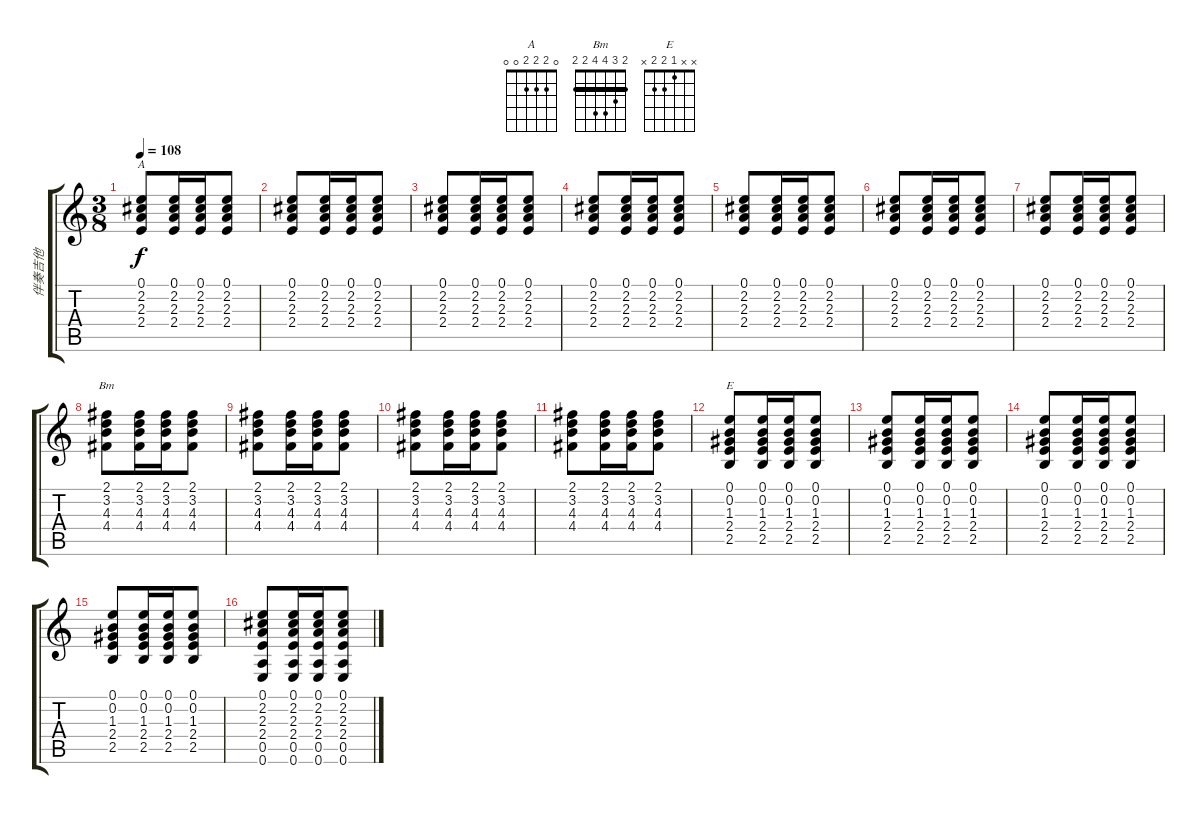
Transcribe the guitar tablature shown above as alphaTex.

\track ("伴奏吉他" "伴奏吉他") {instrument acousticguitarnylon}
\staff {score tabs}
\tuning (E4 B3 G3 D3 A2 E2) {hide}
\chord ("A" 0 2 2 2 0 0)
\chord ("Bm" 2 3 4 4 2 2) {barre 2}
\chord ("E" x x 1 2 2 x)
\ts (3 8)
\tempo 108
\clef g2
\ks c
(0.1 2.2 2.3 2.4).8{ch "A" dy f} (0.1 2.2 2.3 2.4).16 (0.1 2.2 2.3 2.4).16 (0.1 2.2 2.3 2.4).8 |
(0.1 2.2 2.3 2.4).8 (0.1 2.2 2.3 2.4).16 (0.1 2.2 2.3 2.4).16 (0.1 2.2 2.3 2.4).8 |
(0.1 2.2 2.3 2.4).8 (0.1 2.2 2.3 2.4).16 (0.1 2.2 2.3 2.4).16 (0.1 2.2 2.3 2.4).8 |
(0.1 2.2 2.3 2.4).8 (0.1 2.2 2.3 2.4).16 (0.1 2.2 2.3 2.4).16 (0.1 2.2 2.3 2.4).8 |
(0.1 2.2 2.3 2.4).8 (0.1 2.2 2.3 2.4).16 (0.1 2.2 2.3 2.4).16 (0.1 2.2 2.3 2.4).8 |
(0.1 2.2 2.3 2.4).8 (0.1 2.2 2.3 2.4).16 (0.1 2.2 2.3 2.4).16 (0.1 2.2 2.3 2.4).8 |
(0.1 2.2 2.3 2.4).8 (0.1 2.2 2.3 2.4).16 (0.1 2.2 2.3 2.4).16 (0.1 2.2 2.3 2.4).8 |
(2.1 3.2 4.3 4.4).8{ch "Bm"} (2.1 3.2 4.3 4.4).16 (2.1 3.2 4.3 4.4).16 (2.1 3.2 4.3 4.4).8 |
(2.1 3.2 4.3 4.4).8 (2.1 3.2 4.3 4.4).16 (2.1 3.2 4.3 4.4).16 (2.1 3.2 4.3 4.4).8 |
(2.1 3.2 4.3 4.4).8 (2.1 3.2 4.3 4.4).16 (2.1 3.2 4.3 4.4).16 (2.1 3.2 4.3 4.4).8 |
(2.1 3.2 4.3 4.4).8 (2.1 3.2 4.3 4.4).16 (2.1 3.2 4.3 4.4).16 (2.1 3.2 4.3 4.4).8 |
(0.1 0.2 1.3 2.4 2.5).8{ch "E"} (0.1 0.2 1.3 2.4 2.5).16 (0.1 0.2 1.3 2.4 2.5).16 (0.1 0.2 1.3 2.4 2.5).8 |
(0.1 0.2 1.3 2.4 2.5).8 (0.1 0.2 1.3 2.4 2.5).16 (0.1 0.2 1.3 2.4 2.5).16 (0.1 0.2 1.3 2.4 2.5).8 |
(0.1 0.2 1.3 2.4 2.5).8 (0.1 0.2 1.3 2.4 2.5).16 (0.1 0.2 1.3 2.4 2.5).16 (0.1 0.2 1.3 2.4 2.5).8 |
(0.1 0.2 1.3 2.4 2.5).8 (0.1 0.2 1.3 2.4 2.5).16 (0.1 0.2 1.3 2.4 2.5).16 (0.1 0.2 1.3 2.4 2.5).8 |
(0.1 2.2 2.3 2.4 0.5 0.6).8 (0.1 2.2 2.3 2.4 0.5 0.6).16 (0.1 2.2 2.3 2.4 0.5 0.6).16 (0.1 2.2 2.3 2.4 0.5 0.6).8
